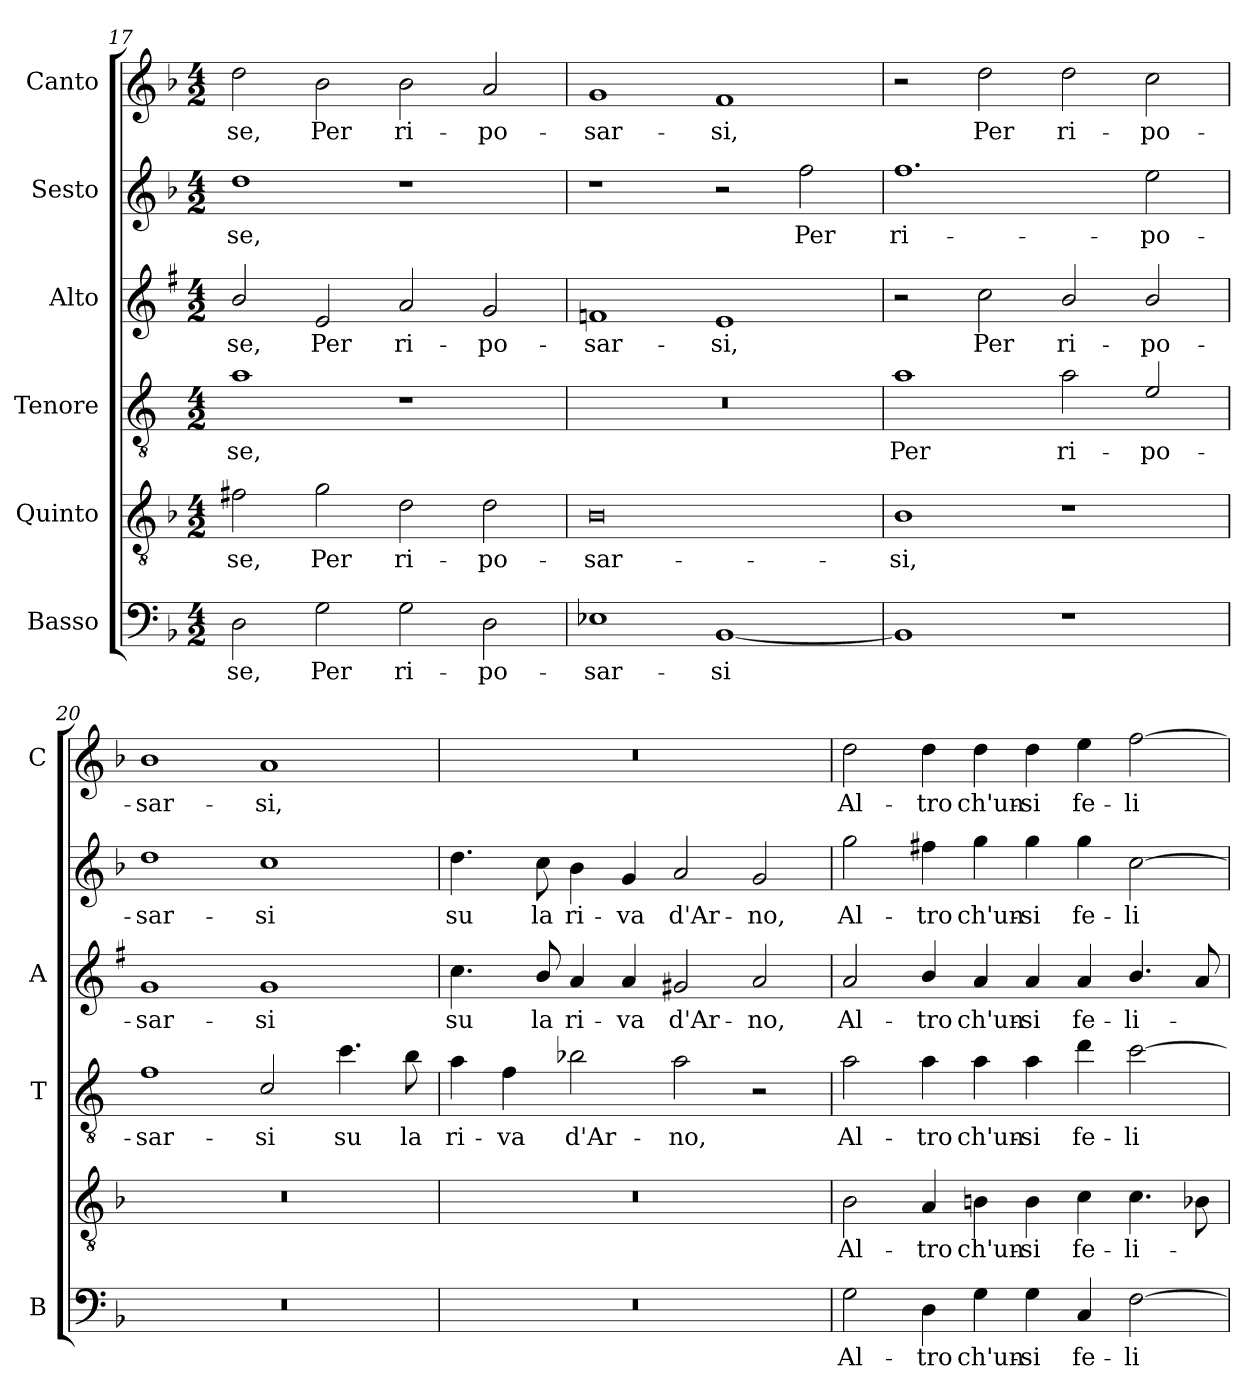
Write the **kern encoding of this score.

**kern	**text	**kern	**text	**kern	**text	**kern	**text	**kern	**text	**kern	**text
*part6	*part6	*part5	*part5	*part4	*part4	*part3	*part3	*part2	*part2	*part1	*part1
*staff6	*staff6	*staff5	*staff5	*staff4	*staff4	*staff3	*staff3	*staff2	*staff2	*staff1	*staff1
*I"Basso	*	*I"Quinto	*	*I"Tenore	*	*I"Alto	*	*I"Sesto	*	*I"Canto	*
*I'B	*	*	*	*I'T	*	*I'A	*	*	*	*I'C	*
!!LO:LB:g=z
*clefF4	*	*clefGv2	*	*clefGv2	*	*clefG2	*	*clefG2	*	*clefG2	*
*	*	*	*	*ITrd4c7	*	*ITrd1c2	*	*	*	*	*
*k[b-]	*	*k[b-]	*	*k[b-]	*	*k[b-]	*	*k[b-]	*	*k[b-]	*
*F:	*	*F:	*	*F:	*	*F:	*	*F:	*	*F:	*
*M4/2	*	*M4/2	*	*M4/2	*	*M4/2	*	*M4/2	*	*M4/2	*
=17	=17	=17	=17	=17	=17	=17	=17	=17	=17	=17	=17
!	!LO:LY:b	!	!LO:LY:b	!	!LO:LY:b	!	!LO:LY:b	!	!LO:LY:b	!	!LO:LY:b
2D\	-se,	2f#X\	-se,	1d	-se,	2a/	-se,	1dd	-se,	2dd\	-se,
!	!LO:LY:b	!	!LO:LY:b	!	!	!	!LO:LY:b	!	!	!	!LO:LY:b
2G\	Per	2g\	Per	.	.	2d/	Per	.	.	2b-\	Per
!	!LO:LY:b	!	!LO:LY:b	!	!	!	!LO:LY:b	!	!	!	!LO:LY:b
2G\	ri-	2d\	ri-	1r	.	2g/	ri-	1r	.	2b-\	ri-
!	!LO:LY:b	!	!LO:LY:b	!	!	!	!LO:LY:b	!	!	!	!LO:LY:b
2D\	-po-	2d\	-po-	.	.	2f/	-po-	.	.	2a/	-po-
=18	=18	=18	=18	=18	=18	=18	=18	=18	=18	=18	=18
!	!LO:LY:b	!	!LO:LY:b	!	!	!	!LO:LY:b	!	!	!	!LO:LY:b
1E-X	-sar-	0B-	-sar-	0r	.	1e-X	-sar-	1r	.	1g	-sar-
!	!LO:LY:b	!	!	!	!	!	!LO:LY:b	!	!	!	!LO:LY:b
[1BB-	-si	.	.	.	.	1d	-si,	2r	.	1f	-si,
!	!	!	!	!	!	!	!	!	!LO:LY:b	!	!
.	.	.	.	.	.	.	.	2ff\	Per	.	.
=19	=19	=19	=19	=19	=19	=19	=19	=19	=19	=19	=19
!	!	!	!LO:LY:b	!	!LO:LY:b	!	!	!	!LO:LY:b	!	!
1BB-]	.	1B-	-si,	1d	Per	2r	.	1.ff	ri-	2r	.
!	!	!	!	!	!	!	!LO:LY:b	!	!	!	!LO:LY:b
.	.	.	.	.	.	2b-\	Per	.	.	2dd\	Per
!	!	!	!	!	!LO:LY:b	!	!LO:LY:b	!	!	!	!LO:LY:b
1r	.	1r	.	2d\	ri-	2a/	ri-	.	.	2dd\	ri-
!	!	!	!	!	!LO:LY:b	!	!LO:LY:b	!	!LO:LY:b	!	!LO:LY:b
.	.	.	.	2A/	-po-	2a/	-po-	2ee\	-po-	2cc\	-po-
=20	=20	=20	=20	=20	=20	=20	=20	=20	=20	=20	=20
!	!	!	!	!	!LO:LY:b	!	!LO:LY:b	!	!LO:LY:b	!	!LO:LY:b
0r	.	0r	.	1B-	-sar-	1f	-sar-	1dd	-sar-	1b-	-sar-
!	!	!	!	!	!LO:LY:b	!	!LO:LY:b	!	!LO:LY:b	!	!LO:LY:b
.	.	.	.	2F/	-si	1f	-si	1cc	-si	1a	-si,
!	!	!	!	!	!LO:LY:b	!	!	!	!	!	!
.	.	.	.	4.f\	su	.	.	.	.	.	.
!	!	!	!	!	!LO:LY:b	!	!	!	!	!	!
.	.	.	.	8e\	la	.	.	.	.	.	.
=21	=21	=21	=21	=21	=21	=21	=21	=21	=21	=21	=21
!	!	!	!	!	!LO:LY:b	!	!LO:LY:b	!	!LO:LY:b	!	!
0r	.	0r	.	4d\	ri-	4.b-\	su	4.dd\	su	0r	.
!	!	!	!	!	!LO:LY:b	!	!	!	!	!	!
.	.	.	.	4B-\	-va	.	.	.	.	.	.
!	!	!	!	!	!	!	!LO:LY:b	!	!LO:LY:b	!	!
.	.	.	.	.	.	8a/	la	8cc\	la	.	.
!	!	!	!	!	!LO:LY:b	!	!LO:LY:b	!	!LO:LY:b	!	!
.	.	.	.	2e-X\	d'Ar-	4g/	ri-	4b-\	ri-	.	.
!	!	!	!	!	!	!	!LO:LY:b	!	!LO:LY:b	!	!
.	.	.	.	.	.	4g/	-va	4g/	-va	.	.
!	!	!	!	!	!LO:LY:b	!	!LO:LY:b	!	!LO:LY:b	!	!
.	.	.	.	2d\	-no,	2f#X/	d'Ar-	2a/	d'Ar-	.	.
!	!	!	!	!	!	!	!LO:LY:b	!	!LO:LY:b	!	!
.	.	.	.	2r	.	2g/	-no,	2g/	-no,	.	.
!!LO:PB:g=z
=22	=22	=22	=22	=22	=22	=22	=22	=22	=22	=22	=22
!	!LO:LY:b	!	!LO:LY:b	!	!LO:LY:b	!	!LO:LY:b	!	!LO:LY:b	!	!LO:LY:b
2G\	Al-	2B-\	Al-	2d\	Al-	2g/	Al-	2gg\	Al-	2dd\	Al-
!	!LO:LY:b	!	!LO:LY:b	!	!LO:LY:b	!	!LO:LY:b	!	!LO:LY:b	!	!LO:LY:b
4D\	-tro	4A/	-tro	4d\	-tro	4a/	-tro	4ff#X\	-tro	4dd\	-tro
!	!LO:LY:b	!	!LO:LY:b	!	!LO:LY:b	!	!LO:LY:b	!	!LO:LY:b	!	!LO:LY:b
4G\	ch'un-	4Bn\	ch'un-	4d\	ch'un-	4g/	ch'un-	4gg\	ch'un-	4dd\	ch'un-
!	!LO:LY:b	!	!LO:LY:b	!	!LO:LY:b	!	!LO:LY:b	!	!LO:LY:b	!	!LO:LY:b
4G\	-si	4B\	-si	4d\	-si	4g/	-si	4gg\	-si	4dd\	-si
!	!LO:LY:b	!	!LO:LY:b	!	!LO:LY:b	!	!LO:LY:b	!	!LO:LY:b	!	!LO:LY:b
4C/	fe-	4c\	fe-	4g\	fe-	4g/	fe-	4gg\	fe-	4ee\	fe-
!	!LO:LY:b	!	!LO:LY:b	!	!LO:LY:b	!	!LO:LY:b	!	!LO:LY:b	!	!LO:LY:b
[2F\	-li-	4.c\	-li-	[2f\	-li-	4.a/	-li-	[2cc\	-li-	[2ff\	-li-
.	.	8B-X\	.	.	.	8g/	.	.	.	.	.
=	=	=	=	=	=	=	=	=	=	=	=
*-	*-	*-	*-	*-	*-	*-	*-	*-	*-	*-	*-
